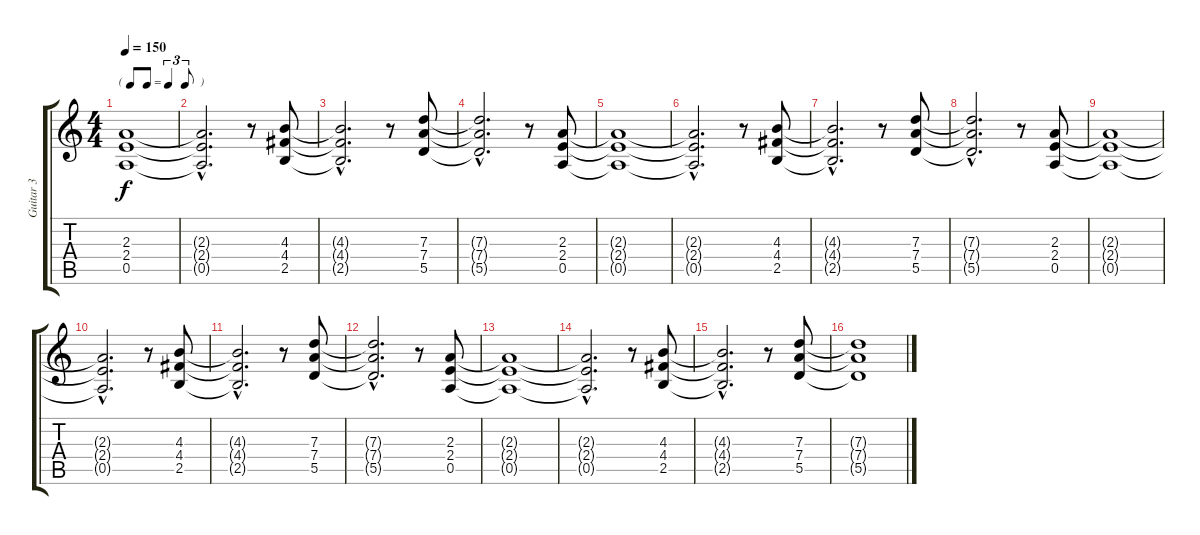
\track ("Guitar 3" "Guitar 3") {instrument overdrivenguitar}
\staff {score tabs}
\tuning (E4 B3 G3 D3 A2 E2) {hide}
\ts (4 4)
\tf triplet8th
\tempo 150
\clef g2
\ks c
(2.3 2.4 0.5).1{dy f instrument overdrivenguitar} |
(2.3{hac t} 2.4{hac t} 0.5{hac t}).2{d} r.8 (4.3 4.4 2.5).8 |
(4.3{hac t} 4.4{hac t} 2.5{hac t}).2{d} r.8 (7.3 7.4 5.5).8 |
(7.3{hac t} 7.4{hac t} 5.5{hac t}).2{d} r.8 (2.3 2.4 0.5).8 |
(2.3{t} 2.4{t} 0.5{t}).1 |
(2.3{hac t} 2.4{hac t} 0.5{hac t}).2{d} r.8 (4.3 4.4 2.5).8 |
(4.3{hac t} 4.4{hac t} 2.5{hac t}).2{d} r.8 (7.3 7.4 5.5).8 |
(7.3{hac t} 7.4{hac t} 5.5{hac t}).2{d} r.8 (2.3 2.4 0.5).8 |
(2.3{t} 2.4{t} 0.5{t}).1 |
(2.3{hac t} 2.4{hac t} 0.5{hac t}).2{d} r.8 (4.3 4.4 2.5).8 |
(4.3{hac t} 4.4{hac t} 2.5{hac t}).2{d} r.8 (7.3 7.4 5.5).8 |
(7.3{hac t} 7.4{hac t} 5.5{hac t}).2{d} r.8 (2.3 2.4 0.5).8 |
(2.3{t} 2.4{t} 0.5{t}).1 |
(2.3{hac t} 2.4{hac t} 0.5{hac t}).2{d} r.8 (4.3 4.4 2.5).8 |
(4.3{hac t} 4.4{hac t} 2.5{hac t}).2{d} r.8 (7.3 7.4 5.5).8 |
(7.3{t} 7.4{t} 5.5{t}).1
